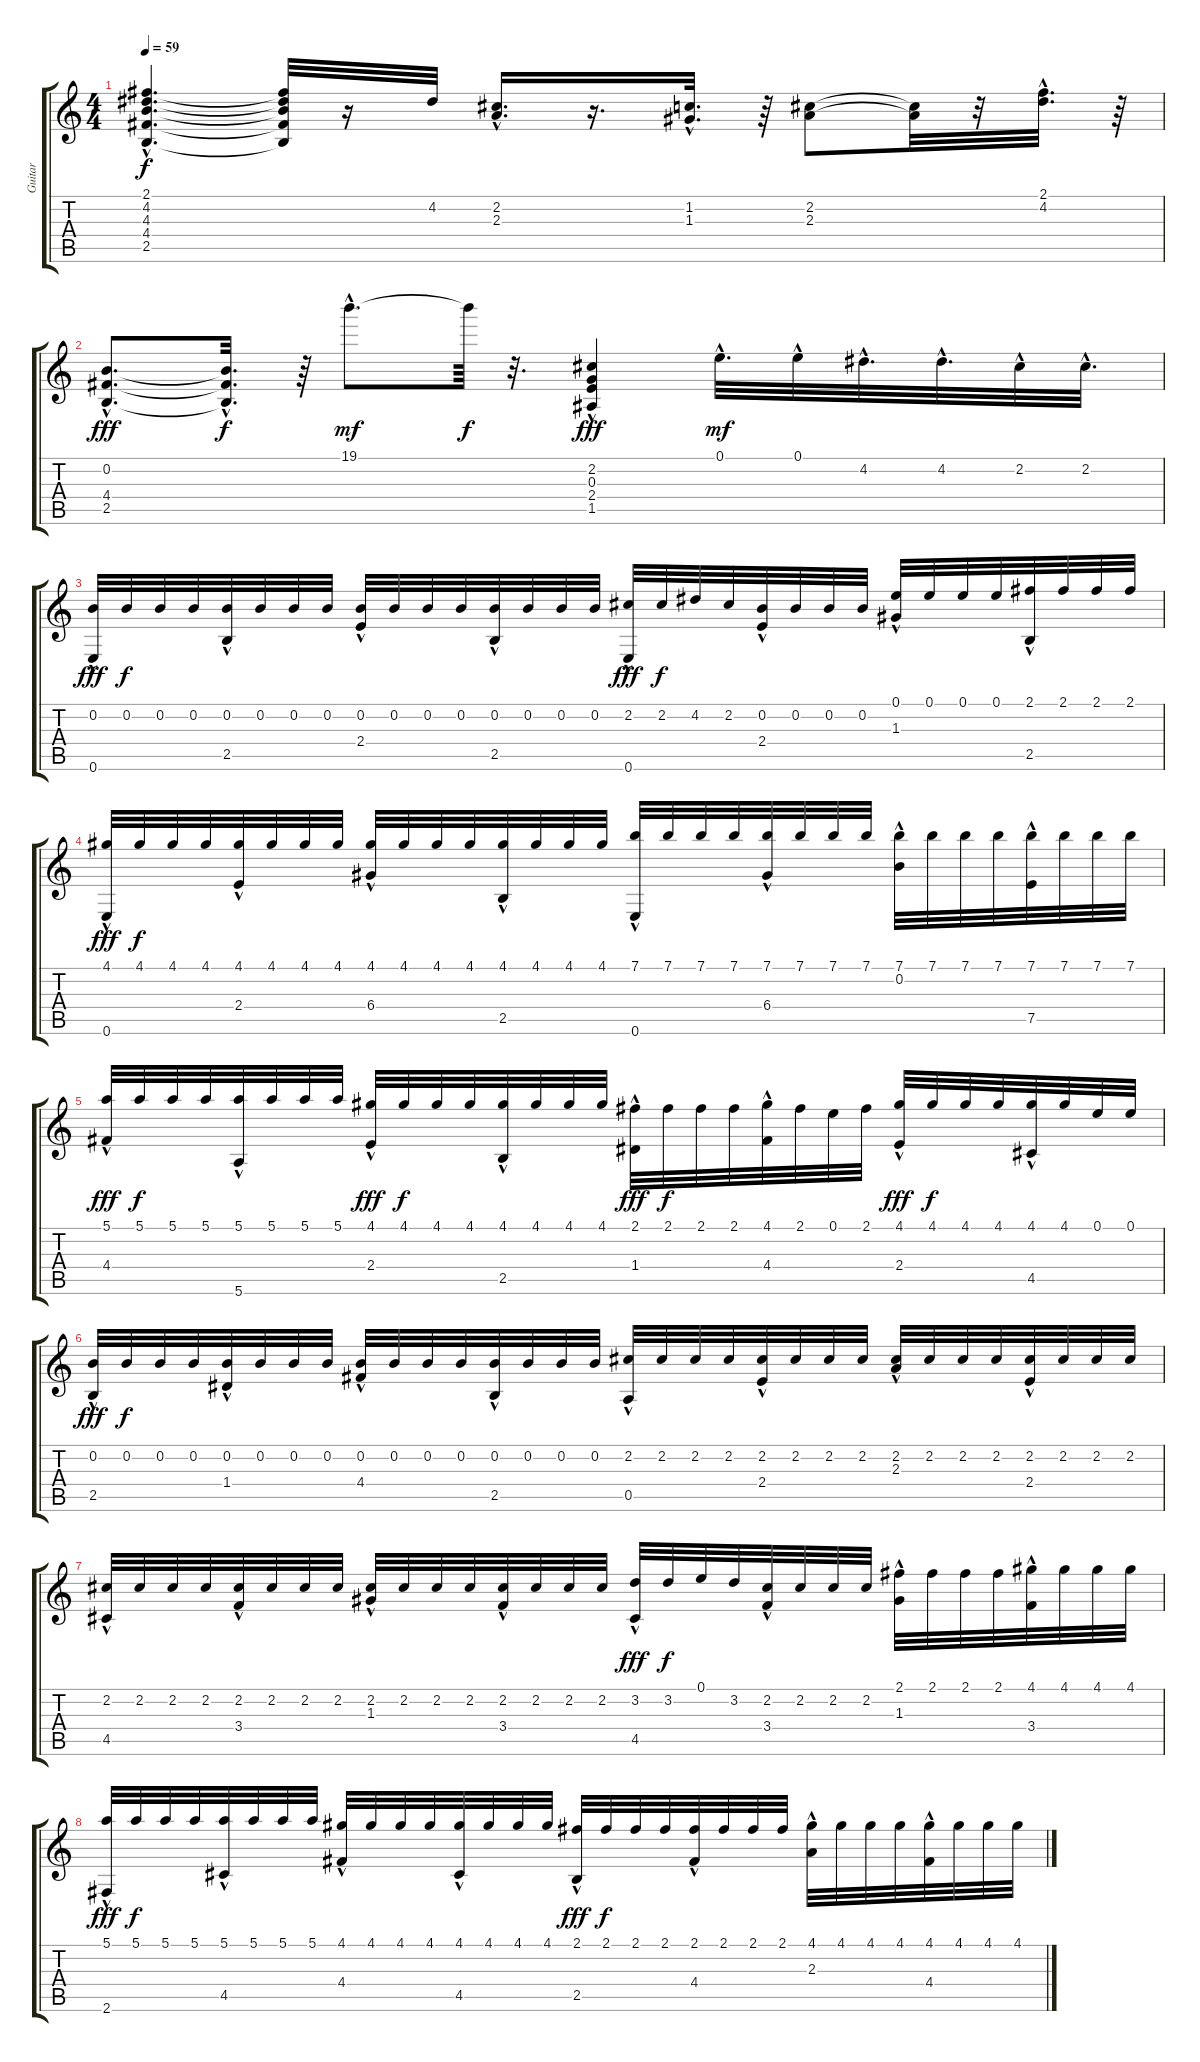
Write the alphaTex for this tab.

\track ("Guitar" "Guitar") {instrument acousticguitarnylon}
\staff {score tabs}
\tuning (E4 B3 G3 D3 A2 E2) {hide}
\ts (4 4)
\tempo 59
\clef g2
\ks c
(2.1{hac} 4.2{hac} 4.3{hac} 4.4{hac} 2.5{hac}).4{d dy f} (2.1{t} 4.2{t} 4.3{t} 4.4{t} 2.5{t}).32 r.16 4.2.32 (2.2{hac} 2.3{hac}).16{d} r.16{d} (1.2{hac} 1.3{hac}).32{d} r.64 (2.2 2.3).8 (2.2{t} 2.3{t}).32 r.32 (2.1{hac} 4.2{hac}).32{d} r.64 |
(0.2{hac} 4.4{hac} 2.5{hac}).8{d dy fff} (0.2{t} 4.4{t} 2.5{hac t}).32{d dy f} r.64 19.1{hac}.8{d dy mf} 19.1{t}.64{dy f} r.32{d} (2.2{hac} 0.3{hac} 2.4{hac} 1.5{hac}).4{dy fff} 0.1{hac}.32{d dy mf} 0.1{hac}.32 4.2{hac}.32{d} 4.2{hac}.32{d} 2.2{hac}.32 2.2{hac}.32{d} |
(0.2 0.6{hac}).32{dy fff} 0.2.32{dy f} 0.2.32 0.2.32 (0.2 2.5{hac}).32 0.2.32 0.2.32 0.2.32 (0.2 2.4{hac}).32 0.2.32 0.2.32 0.2.32 (0.2 2.5{hac}).32 0.2.32 0.2.32 0.2.32 (2.2 0.6{hac}).32{dy fff} 2.2.32{dy f} 4.2.32 2.2.32 (0.2 2.4{hac}).32 0.2.32 0.2.32 0.2.32 (0.1 1.3{hac}).32 0.1.32 0.1.32 0.1.32 (2.1 2.5{hac}).32 2.1.32 2.1.32 2.1.32 |
(4.1 0.6{hac}).32{dy fff} 4.1.32{dy f} 4.1.32 4.1.32 (4.1 2.4{hac}).32 4.1.32 4.1.32 4.1.32 (4.1 6.4{hac}).32 4.1.32 4.1.32 4.1.32 (4.1 2.5{hac}).32 4.1.32 4.1.32 4.1.32 (7.1 0.6{hac}).32 7.1.32 7.1.32 7.1.32 (7.1 6.4{hac}).32 7.1.32 7.1.32 7.1.32 (7.1 0.2{hac}).32 7.1.32 7.1.32 7.1.32 (7.1 7.5{hac}).32 7.1.32 7.1.32 7.1.32 |
(5.1 4.4{hac}).32{dy fff} 5.1.32{dy f} 5.1.32 5.1.32 (5.1 5.6{hac}).32 5.1.32 5.1.32 5.1.32 (4.1 2.4{hac}).32{dy fff} 4.1.32{dy f} 4.1.32 4.1.32 (4.1 2.5{hac}).32 4.1.32 4.1.32 4.1.32 (2.1 1.4{hac}).32{dy fff} 2.1.32{dy f} 2.1.32 2.1.32 (4.1 4.4{hac}).32 2.1.32 0.1.32 2.1.32 (4.1 2.4{hac}).32{dy fff} 4.1.32{dy f} 4.1.32 4.1.32 (4.1 4.5{hac}).32 4.1.32 0.1.32 0.1.32 |
(0.2 2.5{hac}).32{dy fff} 0.2.32{dy f} 0.2.32 0.2.32 (0.2 1.4{hac}).32 0.2.32 0.2.32 0.2.32 (0.2 4.4{hac}).32 0.2.32 0.2.32 0.2.32 (0.2 2.5{hac}).32 0.2.32 0.2.32 0.2.32 (2.2 0.5{hac}).32 2.2.32 2.2.32 2.2.32 (2.2 2.4{hac}).32 2.2.32 2.2.32 2.2.32 (2.2 2.3{hac}).32 2.2.32 2.2.32 2.2.32 (2.2 2.4{hac}).32 2.2.32 2.2.32 2.2.32 |
(2.2 4.5{hac}).32 2.2.32 2.2.32 2.2.32 (2.2 3.4{hac}).32 2.2.32 2.2.32 2.2.32 (2.2 1.3{hac}).32 2.2.32 2.2.32 2.2.32 (2.2 3.4{hac}).32 2.2.32 2.2.32 2.2.32 (3.2 4.5{hac}).32{dy fff} 3.2.32{dy f} 0.1.32 3.2.32 (2.2 3.4{hac}).32 2.2.32 2.2.32 2.2.32 (2.1 1.3{hac}).32 2.1.32 2.1.32 2.1.32 (4.1 3.4{hac}).32 4.1.32 4.1.32 4.1.32 |
(5.1 2.6{hac}).32{dy fff} 5.1.32{dy f} 5.1.32 5.1.32 (5.1 4.5{hac}).32 5.1.32 5.1.32 5.1.32 (4.1 4.4{hac}).32 4.1.32 4.1.32 4.1.32 (4.1 4.5{hac}).32 4.1.32 4.1.32 4.1.32 (2.1 2.5{hac}).32{dy fff} 2.1.32{dy f} 2.1.32 2.1.32 (2.1 4.4{hac}).32 2.1.32 2.1.32 2.1.32 (4.1 2.3{hac}).32 4.1.32 4.1.32 4.1.32 (4.1 4.4{hac}).32 4.1.32 4.1.32 4.1.32
